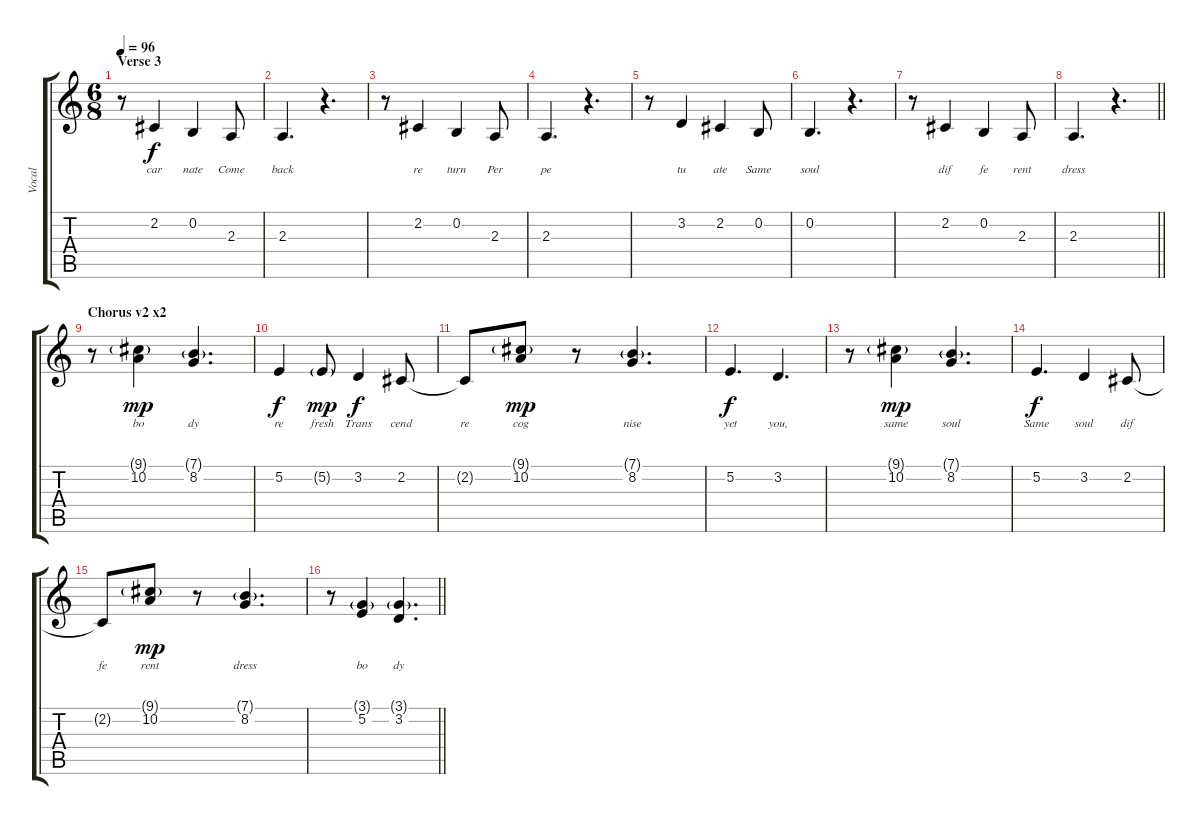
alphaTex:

\track ("Vocal" "Vocal") {instrument acousticgrandpiano}
\staff {score tabs}
\tuning (E4 B3 G3 D3 A2 E2) {hide}
\ts (6 8)
\section ("" "Verse 3")
\tempo 96
\clef g2
\ks c
r.8{dy mp} 2.2.4{lyrics (0 "car") lyrics (1 "") lyrics (2 "") lyrics (3 "") lyrics (4 "") dy f} 0.2.4{lyrics (0 "nate") lyrics (1 "") lyrics (2 "") lyrics (3 "") lyrics (4 "")} 2.3.8{lyrics (0 "Come") lyrics (1 "") lyrics (2 "") lyrics (3 "") lyrics (4 "")} |
2.3.4{d lyrics (0 "back") lyrics (1 "") lyrics (2 "") lyrics (3 "") lyrics (4 "")} r.4{d} |
r.8 2.2.4{lyrics (0 "re") lyrics (1 "") lyrics (2 "") lyrics (3 "") lyrics (4 "")} 0.2.4{lyrics (0 "turn") lyrics (1 "") lyrics (2 "") lyrics (3 "") lyrics (4 "")} 2.3.8{lyrics (0 "Per") lyrics (1 "") lyrics (2 "") lyrics (3 "") lyrics (4 "")} |
2.3.4{d lyrics (0 "pe") lyrics (1 "") lyrics (2 "") lyrics (3 "") lyrics (4 "")} r.4{d} |
r.8 3.2.4{lyrics (0 "tu") lyrics (1 "") lyrics (2 "") lyrics (3 "") lyrics (4 "")} 2.2.4{lyrics (0 "ate") lyrics (1 "") lyrics (2 "") lyrics (3 "") lyrics (4 "")} 0.2.8{lyrics (0 "Same") lyrics (1 "") lyrics (2 "") lyrics (3 "") lyrics (4 "")} |
0.2.4{d lyrics (0 "soul") lyrics (1 "") lyrics (2 "") lyrics (3 "") lyrics (4 "")} r.4{d} |
r.8 2.2.4{lyrics (0 "dif") lyrics (1 "") lyrics (2 "") lyrics (3 "") lyrics (4 "")} 0.2.4{lyrics (0 "fe") lyrics (1 "") lyrics (2 "") lyrics (3 "") lyrics (4 "")} 2.3.8{lyrics (0 "rent") lyrics (1 "") lyrics (2 "") lyrics (3 "") lyrics (4 "")} |
\barLineRight lightlight
2.3.4{d lyrics (0 "dress") lyrics (1 "") lyrics (2 "") lyrics (3 "") lyrics (4 "")} r.4{d} |
\section ("" "Chorus v2 x2")
r.8 (9.1{g} 10.2).4{lyrics (0 "bo") lyrics (1 "") lyrics (2 "") lyrics (3 "") lyrics (4 "") dy mp} (7.1{g} 8.2).4{d lyrics (0 "dy") lyrics (1 "") lyrics (2 "") lyrics (3 "") lyrics (4 "")} |
5.2.4{lyrics (0 "re") lyrics (1 "") lyrics (2 "") lyrics (3 "") lyrics (4 "") dy f} 5.2{g}.8{lyrics (0 "fresh") lyrics (1 "") lyrics (2 "") lyrics (3 "") lyrics (4 "") dy mp} 3.2.4{lyrics (0 "Trans") lyrics (1 "") lyrics (2 "") lyrics (3 "") lyrics (4 "") dy f} 2.2.8{lyrics (0 "cend") lyrics (1 "") lyrics (2 "") lyrics (3 "") lyrics (4 "")} |
2.2{t}.8{lyrics (0 "re") lyrics (1 "") lyrics (2 "") lyrics (3 "") lyrics (4 "")} (9.1{g} 10.2).8{lyrics (0 "cog") lyrics (1 "") lyrics (2 "") lyrics (3 "") lyrics (4 "") dy mp} r.8 (7.1{g} 8.2).4{d lyrics (0 "nise") lyrics (1 "") lyrics (2 "") lyrics (3 "") lyrics (4 "")} |
5.2.4{d lyrics (0 "yet") lyrics (1 "") lyrics (2 "") lyrics (3 "") lyrics (4 "") dy f} 3.2.4{d lyrics (0 "you,") lyrics (1 "") lyrics (2 "") lyrics (3 "") lyrics (4 "")} |
r.8 (9.1{g} 10.2).4{lyrics (0 "same") lyrics (1 "") lyrics (2 "") lyrics (3 "") lyrics (4 "") dy mp} (7.1{g} 8.2).4{d lyrics (0 "soul") lyrics (1 "") lyrics (2 "") lyrics (3 "") lyrics (4 "")} |
5.2.4{d lyrics (0 "Same") lyrics (1 "") lyrics (2 "") lyrics (3 "") lyrics (4 "") dy f} 3.2.4{lyrics (0 "soul") lyrics (1 "") lyrics (2 "") lyrics (3 "") lyrics (4 "")} 2.2.8{lyrics (0 "dif") lyrics (1 "") lyrics (2 "") lyrics (3 "") lyrics (4 "")} |
2.2{t}.8{lyrics (0 "fe") lyrics (1 "") lyrics (2 "") lyrics (3 "") lyrics (4 "")} (9.1{g} 10.2).8{lyrics (0 "rent") lyrics (1 "") lyrics (2 "") lyrics (3 "") lyrics (4 "") dy mp} r.8 (7.1{g} 8.2).4{d lyrics (0 "dress") lyrics (1 "") lyrics (2 "") lyrics (3 "") lyrics (4 "")} |
\barLineRight lightlight
r.8 (3.1{g} 5.2).4{lyrics (0 "bo") lyrics (1 "") lyrics (2 "") lyrics (3 "") lyrics (4 "")} (3.1{g} 3.2).4{d lyrics (0 "dy") lyrics (1 "") lyrics (2 "") lyrics (3 "") lyrics (4 "")}
